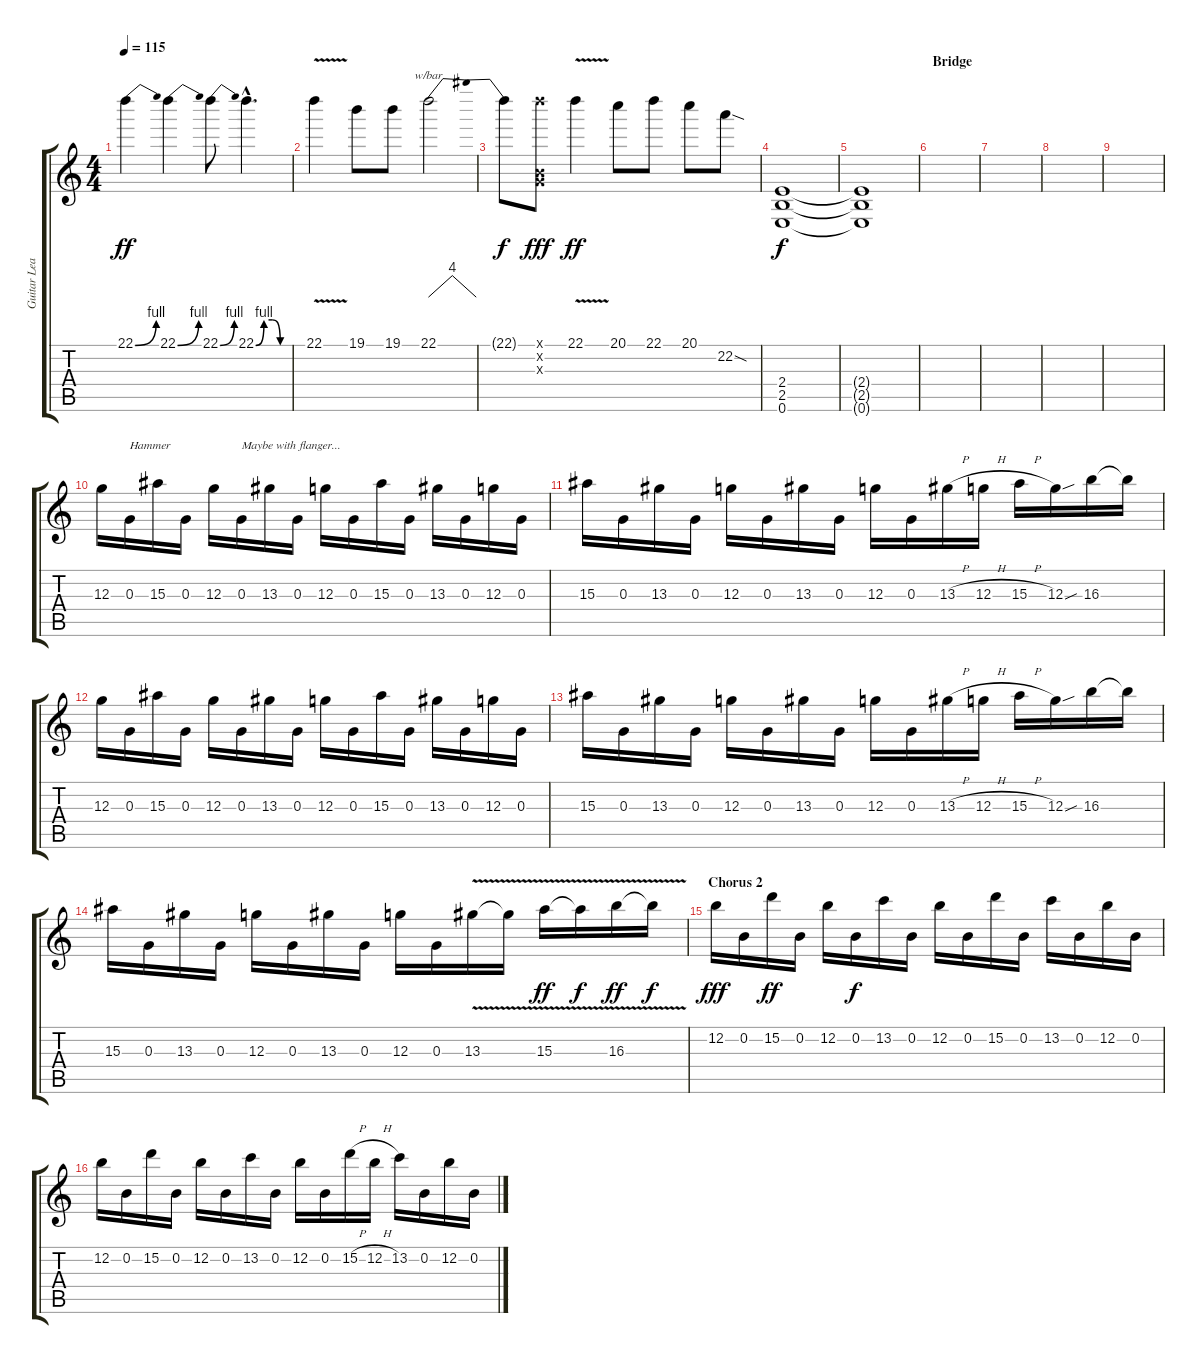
\track ("Guitar Lead" "Guitar Lea") {instrument overdrivenguitar}
\staff {score tabs}
\tuning (E4 B3 G3 D3 A2 E2) {hide}
\ts (4 4)
\tempo 115
\clef g2
\ks c
22.1{be (bend 0 0 60 4)}.4{dy ff} 22.1{be (bend 0 0 60 4)}.4 22.1{be (bend 0 0 60 4)}.8 22.1{be (custom 0 0 15 4 30 4 45 0 60 0) hac}.4{d} |
22.1{v}.4 19.1.8 19.1.8 22.1.2{tbe (dip default 0 0 30 16 60 0)} |
22.1{t}.8{dy f} (22.1{x} 0.2{x} 0.3{x}).8{dy fff} 22.1{v}.4{dy ff} 20.1.8 22.1.8 20.1.8 22.2{sod}.8 |
(2.4 2.5 0.6).1{dy f volume 0} |
(2.4{t} 2.5{t} 0.6{t}).1 |
\section ("" "Bridge")
|
|
|
|
12.3.16{volume 7 balance 0} 0.3.16{txt "Hammer"} 15.3.16 0.3.16 12.3.16 0.3.16{txt "Maybe with flanger..."} 13.3.16 0.3.16 12.3.16 0.3.16 15.3.16 0.3.16 13.3.16 0.3.16 12.3.16 0.3.16 |
15.3.16{volume 0 balance 16} 0.3.16 13.3.16 0.3.16 12.3.16 0.3.16 13.3.16 0.3.16 12.3.16 0.3.16 13.3{h}.16 12.3{h}.16 15.3{h}.16 12.3{sou}.16 16.3.16 16.3{t}.16 |
12.3.16{volume 7 balance 0} 0.3.16 15.3.16 0.3.16 12.3.16 0.3.16 13.3.16 0.3.16 12.3.16 0.3.16 15.3.16 0.3.16 13.3.16 0.3.16 12.3.16 0.3.16 |
15.3.16{volume 0 balance 8} 0.3.16 13.3.16 0.3.16 12.3.16 0.3.16 13.3.16 0.3.16 12.3.16 0.3.16 13.3{h}.16 12.3{h}.16 15.3{h}.16 12.3{sou}.16 16.3.16 16.3{t}.16 |
15.3.16{volume 14} 0.3.16 13.3.16 0.3.16 12.3.16 0.3.16 13.3.16 0.3.16 12.3.16 0.3.16 13.3{v}.16 13.3{t}.16 15.3{v}.16{dy ff} 15.3{t}.16{dy f} 16.3{v}.16{dy ff} 16.3{t}.16{dy f} |
\section ("" "Chorus 2")
12.2.16{dy fff} 0.2.16 15.2.16{dy ff} 0.2.16 12.2.16 0.2.16{dy f} 13.2.16 0.2.16 12.2.16 0.2.16 15.2.16 0.2.16 13.2.16 0.2.16 12.2.16 0.2.16 |
12.2.16 0.2.16 15.2.16 0.2.16 12.2.16 0.2.16 13.2.16 0.2.16 12.2.16 0.2.16 15.2{h}.16 12.2{h}.16 13.2.16 0.2.16 12.2.16 0.2.16
